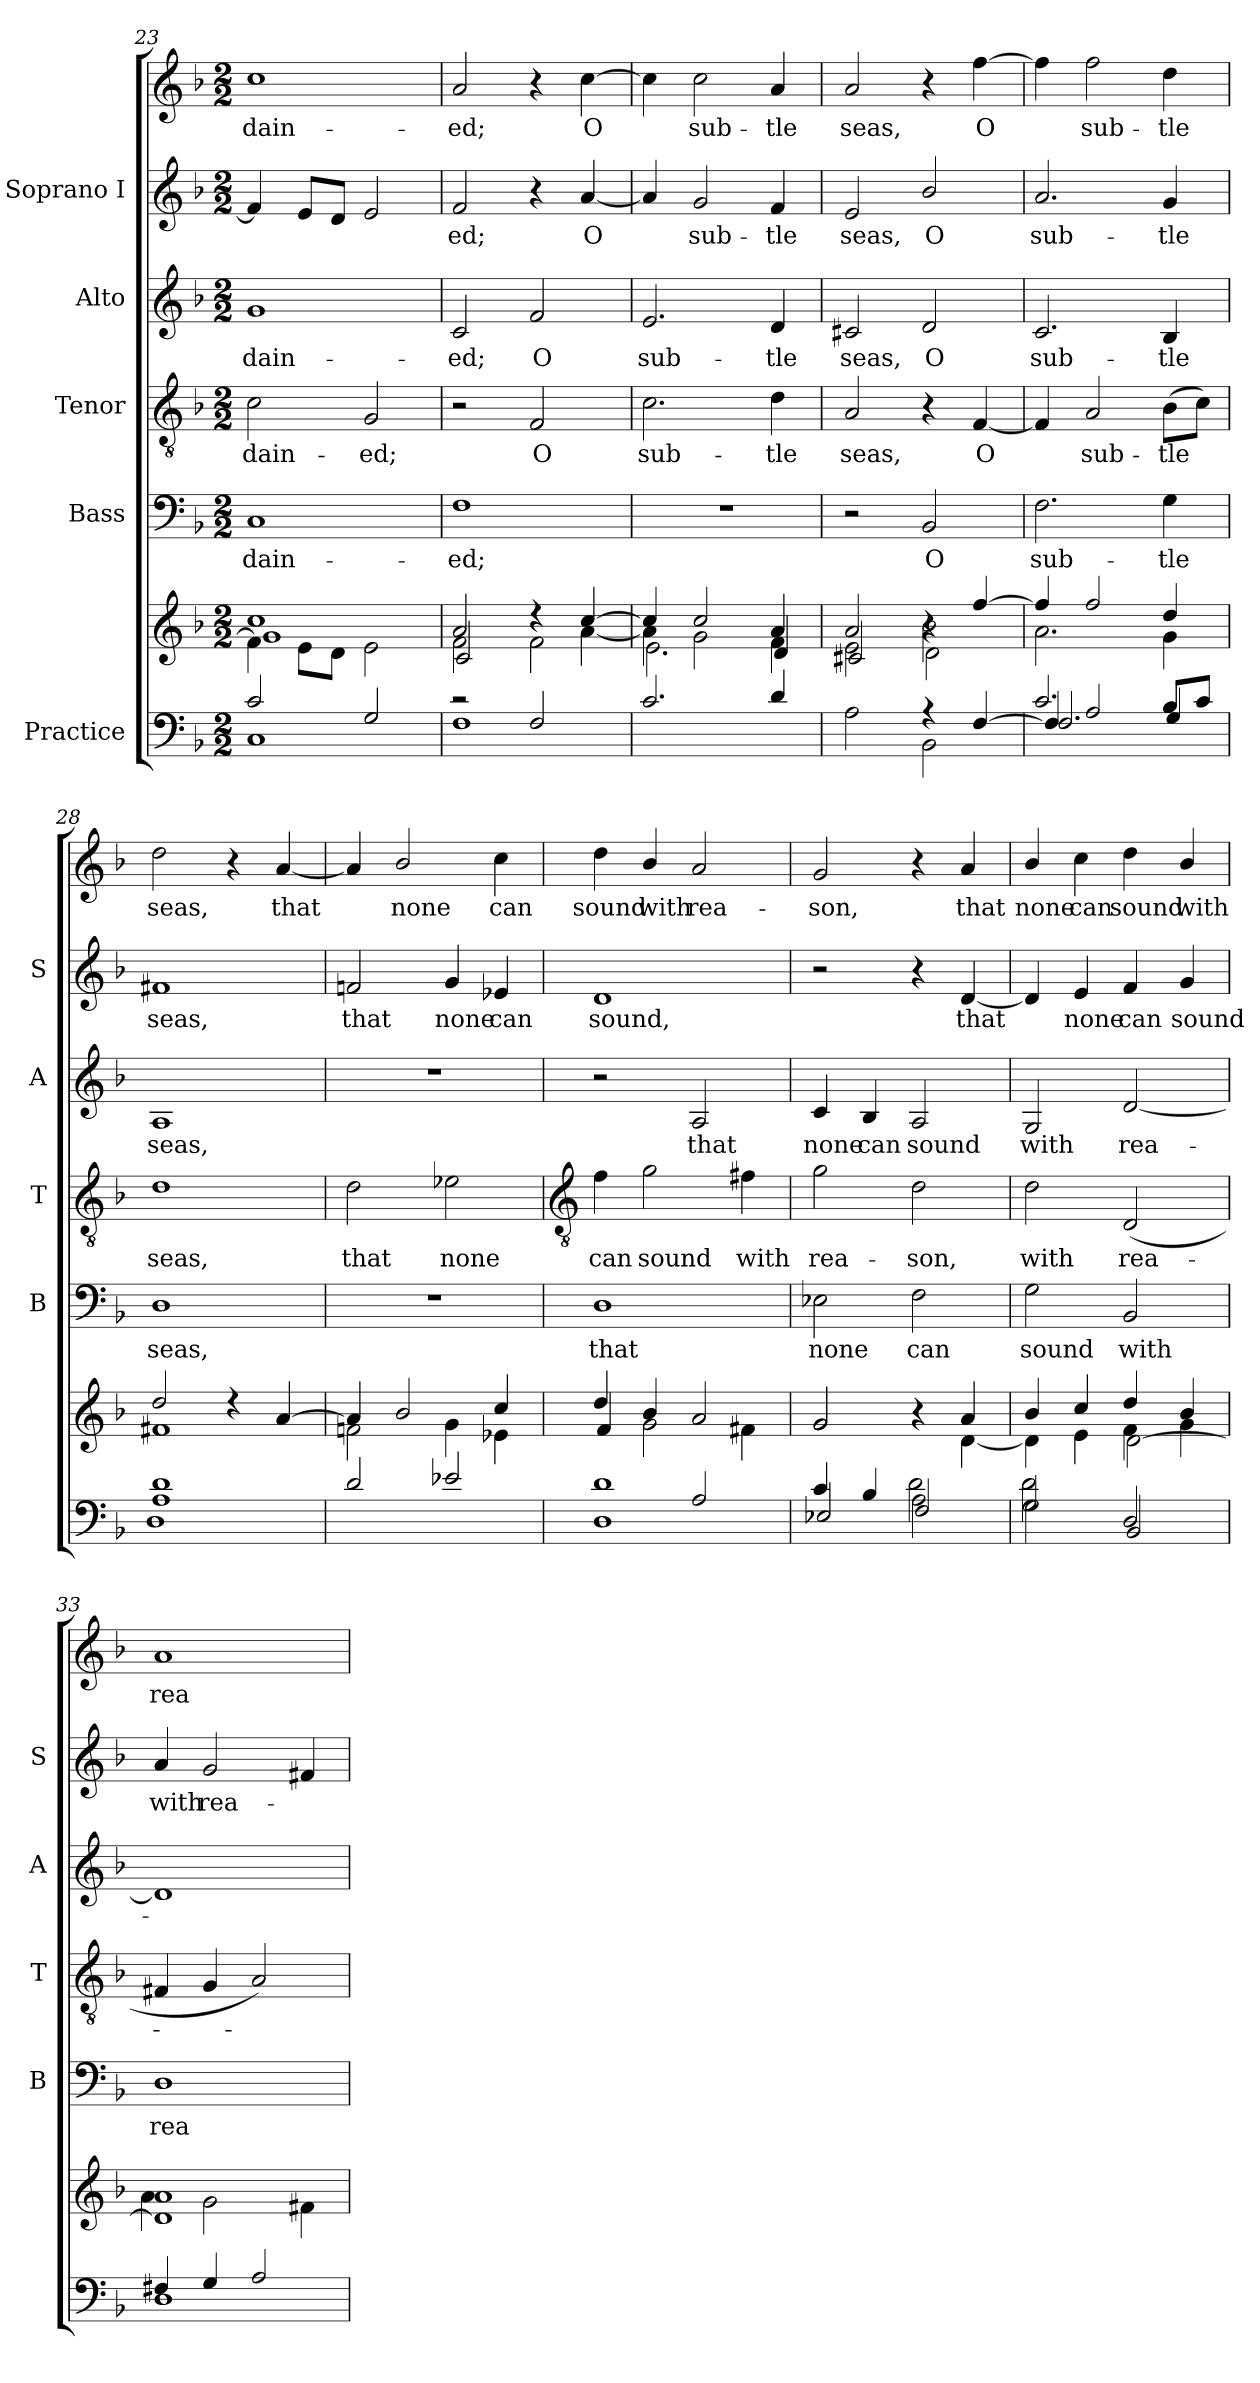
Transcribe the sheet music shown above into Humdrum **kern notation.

**kern	**kern	**kern	**text	**kern	**text	**kern	**text	**kern	**text	**kern	**text
*part5	*part5	*part4	*part4	*part3	*part3	*part2	*part2	*part1	*part1	*part1	*part1
*staff7	*staff6	*staff5	*staff5	*staff4	*staff4	*staff3	*staff3	*staff2	*staff2	*staff1	*staff1
*I"Practice	*	*I"Bass	*	*I"Tenor	*	*I"Alto	*	*I"Soprano I	*	*	*
*	*	*I'B	*	*I'T	*	*I'A	*	*I'S	*	*	*
*clefF4	*clefG2	*clefF4	*	*clefGv2	*	*clefG2	*	*clefG2	*	*clefG2	*
*k[b-]	*k[b-]	*k[b-]	*	*k[b-]	*	*k[b-]	*	*k[b-]	*	*k[b-]	*
*F:	*F:	*F:	*	*F:	*	*F:	*	*F:	*	*F:	*
*M2/2	*M2/2	*M2/2	*	*M2/2	*	*M2/2	*	*M2/2	*	*M2/2	*
=23	=23	=23	=23	=23	=23	=23	=23	=23	=23	=23	=23
*^	*^	*	*	*	*	*	*	*	*	*	*
*	*	*	*^	*	*	*	*	*	*	*	*	*	*
!	!	!	!	!	!	!LO:LY:b	!	!LO:LY:b	!	!LO:LY:b	!	!	!	!LO:LY:b
2c/	1C	1cc	4f\]	1g\	1C	-dain-	2c	-dain-	1g	-dain-	4f]	.	1cc	dain-
.	.	.	8e\L	.	.	.	.	.	.	.	8eL	.	.	.
.	.	.	8d\J	.	.	.	.	.	.	.	8dJ	.	.	.
!	!	!	!	!	!	!	!	!LO:LY:b	!	!	!	!	!	!
2G/	.	.	2e\	.	.	.	2G	-ed;	.	.	2e	.	.	.
=24	=24	=24	=24	=24	=24	=24	=24	=24	=24	=24	=24	=24	=24	=24
!	!	!	!	!	!	!LO:LY:b	!	!	!	!LO:LY:b	!	!LO:LY:b	!	!LO:LY:b
2r	1F	2a	2f	2c	1F	-ed;	2r	.	2c	-ed;	2f	ed;	2a	-ed;
!	!	!	!	!	!	!	!	!LO:LY:b	!	!LO:LY:b	!	!	!	!
2F/	.	4r	4ryy	2f\	.	.	2F	O	2f	O	4r	.	4r	.
!	!	!	!	!	!	!	!	!	!	!	!	!LO:LY:b	!	!LO:LY:b
.	.	[4cc/	[4a	.	.	.	.	.	.	.	[4a	O	[4cc	O
=25	=25	=25	=25	=25	=25	=25	=25	=25	=25	=25	=25	=25	=25	=25
!	!	!	!	!	!	!	!	!LO:LY:b	!	!LO:LY:b	!	!	!	!
2.c	1ryy	4cc/]	4a]	2.e\	1r	.	2.c	sub-	2.e	sub-	4a]	.	4cc]	.
!	!	!	!	!	!	!	!	!	!	!	!	!LO:LY:b	!	!LO:LY:b
.	.	2cc/	2g	.	.	.	.	.	.	.	2g	sub-	2cc	sub-
!	!	!	!	!	!	!	!	!LO:LY:b	!	!LO:LY:b	!	!LO:LY:b	!	!LO:LY:b
4d	.	4a	4f	4d	.	.	4d	-tle	4d	-tle	4f	-tle	4a	-tle
=26	=26	=26	=26	=26	=26	=26	=26	=26	=26	=26	=26	=26	=26	=26
!	!	!	!	!	!	!	!	!LO:LY:b	!	!LO:LY:b	!	!LO:LY:b	!	!LO:LY:b
2A	2ryy	2a	2e	2c#X/	2r	.	2A	seas,	2c#X	seas,	2e	seas,	2a	seas,
!	!	!	!	!	!	!LO:LY:b	!	!	!	!LO:LY:b	!	!LO:LY:b	!	!
4r	2BB-\	4r	2b-\	2d\	2BB-	O	4r	.	2d	O	2b-/	O	4r	.
!	!	!	!	!	!	!	!	!LO:LY:b	!	!	!	!	!	!LO:LY:b
[4F/	.	[4ff/	.	.	.	.	[4F	O	.	.	.	.	[4ff	O
*	*	*	*v	*v	*	*	*	*	*	*	*	*	*	*
=27	=27	=27	=27	=27	=27	=27	=27	=27	=27	=27	=27	=27	=27
*	*^	*	*	*	*	*	*	*	*	*	*	*	*
!	!	!	!	!	!	!LO:LY:b	!	!	!	!LO:LY:b	!	!LO:LY:b	!	!
2.c	4F/]	2.F	4ff/]	2.a\	2.F	sub-	4F]	.	2.c	sub-	2.a	sub-	4ff]	.
!	!	!	!	!	!	!	!	!LO:LY:b	!	!	!	!	!	!LO:LY:b
.	2A/	.	2ff/	.	.	.	2A	sub-	.	.	.	.	2ff	sub-
!	!	!	!	!	!	!LO:LY:b	!	!LO:LY:b	!	!LO:LY:b	!	!LO:LY:b	!	!LO:LY:b
4B-	8B-/L	4G	4dd	4g\	4G	-tle	(>8B-L	-tle	4B-	-tle	4g	-tle	4dd	-tle
.	8c/J	.	.	.	.	.	8cJ)	.	.	.	.	.	.	.
=28	=28	=28	=28	=28	=28	=28	=28	=28	=28	=28	=28	=28	=28	=28
!	!	!	!	!	!	!LO:LY:b	!	!LO:LY:b	!	!LO:LY:b	!	!LO:LY:b	!	!LO:LY:b
1A	1d	1D	2dd/	1f#X	1D	seas,	1d	seas,	1A	seas,	1f#X	seas,	2dd	seas,
.	.	.	4r	.	.	.	.	.	.	.	.	.	4r	.
!	!	!	!	!	!	!	!	!	!	!	!	!	!	!LO:LY:b
.	.	.	[4a	.	.	.	.	.	.	.	.	.	[4a	that
*	*v	*v	*	*	*	*	*	*	*	*	*	*	*	*
=29	=29	=29	=29	=29	=29	=29	=29	=29	=29	=29	=29	=29	=29
*	*	*	*^	*	*	*	*	*	*	*	*	*	*
!	!	!	!	!	!	!	!	!LO:LY:b	!	!	!	!LO:LY:b	!	!
2d	1ryy	4a]	2fn\	1ryy	1r	.	2d	that	1r	.	2fn	that	4a]	.
!	!	!	!	!	!	!	!	!	!	!	!	!	!	!LO:LY:b
.	.	2b-/	.	.	.	.	.	.	.	.	.	.	2b-/	none
!	!	!	!	!	!	!	!	!LO:LY:b	!	!	!	!LO:LY:b	!	!
2e-X	.	.	4g\	.	.	.	2e-X	none	.	.	4g	none	.	.
!	!	!	!	!	!	!	!	!	!	!	!	!LO:LY:b	!	!LO:LY:b
.	.	4cc/	4e-X	.	.	.	.	.	.	.	4e-X	can	4cc	can
*v	*v	*	*	*	*	*	*	*	*	*	*	*	*	*
!!LO:LB:g=z
=30	=30	=30	=30	=30	=30	=30	=30	=30	=30	=30	=30	=30	=30
*	*	*	*	*	*	*clefGv2	*	*	*	*	*	*	*
*^	*	*	*	*	*	*	*	*	*	*	*	*	*
*	*^	*	*	*	*	*	*	*	*	*	*	*	*	*
!	!	!	!	!	!	!	!LO:LY:b	!	!LO:LY:b	!	!	!	!LO:LY:b	!	!LO:LY:b
1d	2ryy	1D	4dd/	2ryy	4f	1D	that	4f	can	2r	.	1d	-sound,	4dd	sound
!	!	!	!	!	!	!	!	!	!LO:LY:b	!	!	!	!	!	!LO:LY:b
.	.	.	4b-/	.	2g\	.	.	2g	sound	.	.	.	.	4b-/	with
!	!	!	!	!	!	!	!	!	!	!	!LO:LY:b	!	!	!	!LO:LY:b
.	2A/	.	2a	2ryy	.	.	.	.	.	2A	that	.	.	2a	rea-
!	!	!	!	!	!	!	!	!	!LO:LY:b	!	!	!	!	!	!
.	.	.	.	.	4f#X\	.	.	4f#X	with	.	.	.	.	.	.
=31	=31	=31	=31	=31	=31	=31	=31	=31	=31	=31	=31	=31	=31	=31	=31
!	!	!	!	!	!	!	!LO:LY:b	!	!LO:LY:b	!	!LO:LY:b	!	!	!	!LO:LY:b
4c/	2ryy	2E-X	2g	2ryy	2g/	2E-X	none	2g	rea-	4c	none	2r	.	2g	son,
!	!	!	!	!	!	!	!	!	!	!	!LO:LY:b	!	!	!	!
4B-/	.	.	.	.	.	.	.	.	.	4B-	can	.	.	.	.
!	!	!	!	!	!	!	!LO:LY:b	!	!LO:LY:b	!	!LO:LY:b	!	!	!	!
2A\	2d\	2F	4r	4ryy	2ryy	2F	can	2d	-son,	2A	sound	4r	.	4r	.
!	!	!	!	!	!	!	!	!	!	!	!	!	!LO:LY:b	!	!LO:LY:b
.	.	.	4a	[4d	.	.	.	.	.	.	.	[4d	that	4a	that
=32	=32	=32	=32	=32	=32	=32	=32	=32	=32	=32	=32	=32	=32	=32	=32
!	!	!	!	!	!	!	!LO:LY:b	!	!LO:LY:b	!	!LO:LY:b	!	!	!	!LO:LY:b
2G\	2d	2G	4b-/	4d]	2ryy	2G	sound	2d	with	2G	with	4d]	.	4b-/	none
!	!	!	!	!	!	!	!	!	!	!	!	!	!LO:LY:b	!	!LO:LY:b
.	.	.	4cc/	4e	.	.	.	.	.	.	.	4e	none	4cc	can
!	!	!	!	!	!	!	!LO:LY:b	!	!LO:LY:b	!	!LO:LY:b	!	!LO:LY:b	!	!LO:LY:b
2ryy	2D/	2BB-	4dd/	4f	[2d\	2BB-	with	(<2D	rea-	[2d	rea-	4f	can	4dd	sound
!	!	!	!	!	!	!	!	!	!	!	!	!	!LO:LY:b	!	!LO:LY:b
.	.	.	4b-/	4g	.	.	.	.	.	.	.	4g	sound	4b-/	with
*	*v	*v	*	*	*	*	*	*	*	*	*	*	*	*	*
=33	=33	=33	=33	=33	=33	=33	=33	=33	=33	=33	=33	=33	=33	=33
!	!	!	!	!	!	!LO:LY:b	!	!	!	!	!	!LO:LY:b	!	!LO:LY:b
4F#X/	1D	1a	4a	1d\]	1D	rea-	4F#X	.	1d]	.	4a	-with	1a	rea-
!	!	!	!	!	!	!	!	!	!	!	!	!LO:LY:b	!	!
4G/	.	.	2g	.	.	.	4G	.	.	.	2g	rea-	.	.
2A/	.	.	.	.	.	.	2A)	.	.	.	.	.	.	.
.	.	.	4f#X	.	.	.	.	.	.	.	4f#X	.	.	.
*v	*v	*	*	*	*	*	*	*	*	*	*	*	*	*
*	*v	*v	*v	*	*	*	*	*	*	*	*	*	*
=	=	=	=	=	=	=	=	=	=	=	=
*-	*-	*-	*-	*-	*-	*-	*-	*-	*-	*-	*-
